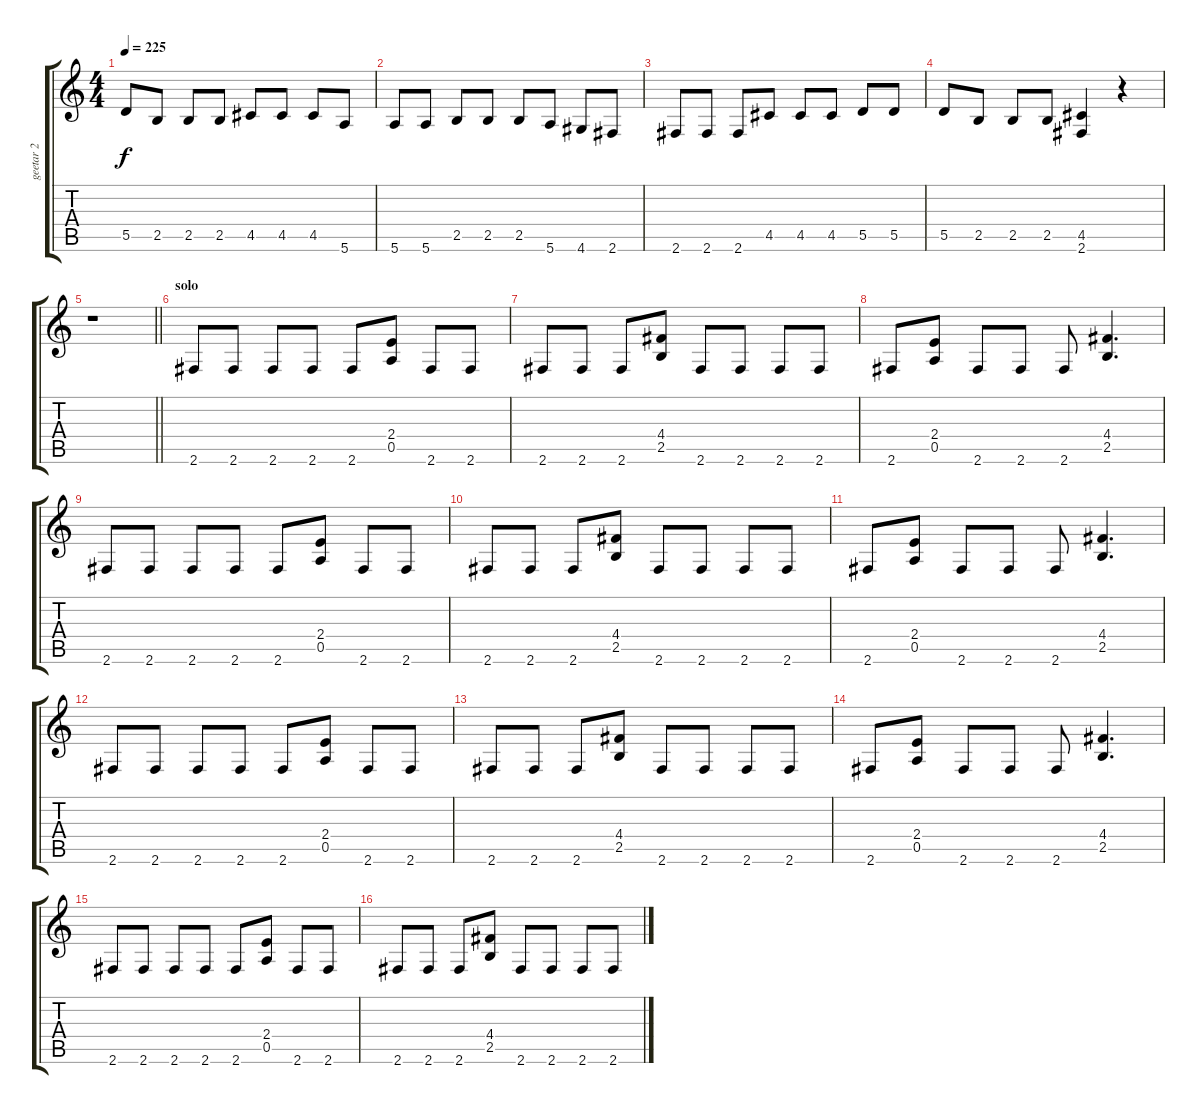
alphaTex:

\track ("geetar 2" "geetar 2") {instrument distortionguitar}
\staff {score tabs}
\tuning (E4 B3 G3 D3 A2 E2) {hide}
\ts (4 4)
\tempo 225
\clef g2
\ks c
5.5.8{dy f} 2.5.8 2.5.8 2.5.8 4.5.8 4.5.8 4.5.8 5.6.8 |
5.6.8 5.6.8 2.5.8 2.5.8 2.5.8 5.6.8 4.6.8 2.6.8 |
2.6.8 2.6.8 2.6.8 4.5.8 4.5.8 4.5.8 5.5.8 5.5.8 |
5.5.8 2.5.8 2.5.8 2.5.8 (4.5 2.6).4 r.4 |
\barLineRight lightlight
r.1 |
\section ("" "solo")
2.6.8 2.6.8 2.6.8 2.6.8 2.6.8 (2.4 0.5).8 2.6.8 2.6.8 |
2.6.8 2.6.8 2.6.8 (4.4 2.5).8 2.6.8 2.6.8 2.6.8 2.6.8 |
2.6.8 (2.4 0.5).8 2.6.8 2.6.8 2.6.8 (4.4 2.5).4{d} |
2.6.8 2.6.8 2.6.8 2.6.8 2.6.8 (2.4 0.5).8 2.6.8 2.6.8 |
2.6.8 2.6.8 2.6.8 (4.4 2.5).8 2.6.8 2.6.8 2.6.8 2.6.8 |
2.6.8 (2.4 0.5).8 2.6.8 2.6.8 2.6.8 (4.4 2.5).4{d} |
2.6.8 2.6.8 2.6.8 2.6.8 2.6.8 (2.4 0.5).8 2.6.8 2.6.8 |
2.6.8 2.6.8 2.6.8 (4.4 2.5).8 2.6.8 2.6.8 2.6.8 2.6.8 |
2.6.8 (2.4 0.5).8 2.6.8 2.6.8 2.6.8 (4.4 2.5).4{d} |
2.6.8 2.6.8 2.6.8 2.6.8 2.6.8 (2.4 0.5).8 2.6.8 2.6.8 |
2.6.8 2.6.8 2.6.8 (4.4 2.5).8 2.6.8 2.6.8 2.6.8 2.6.8
